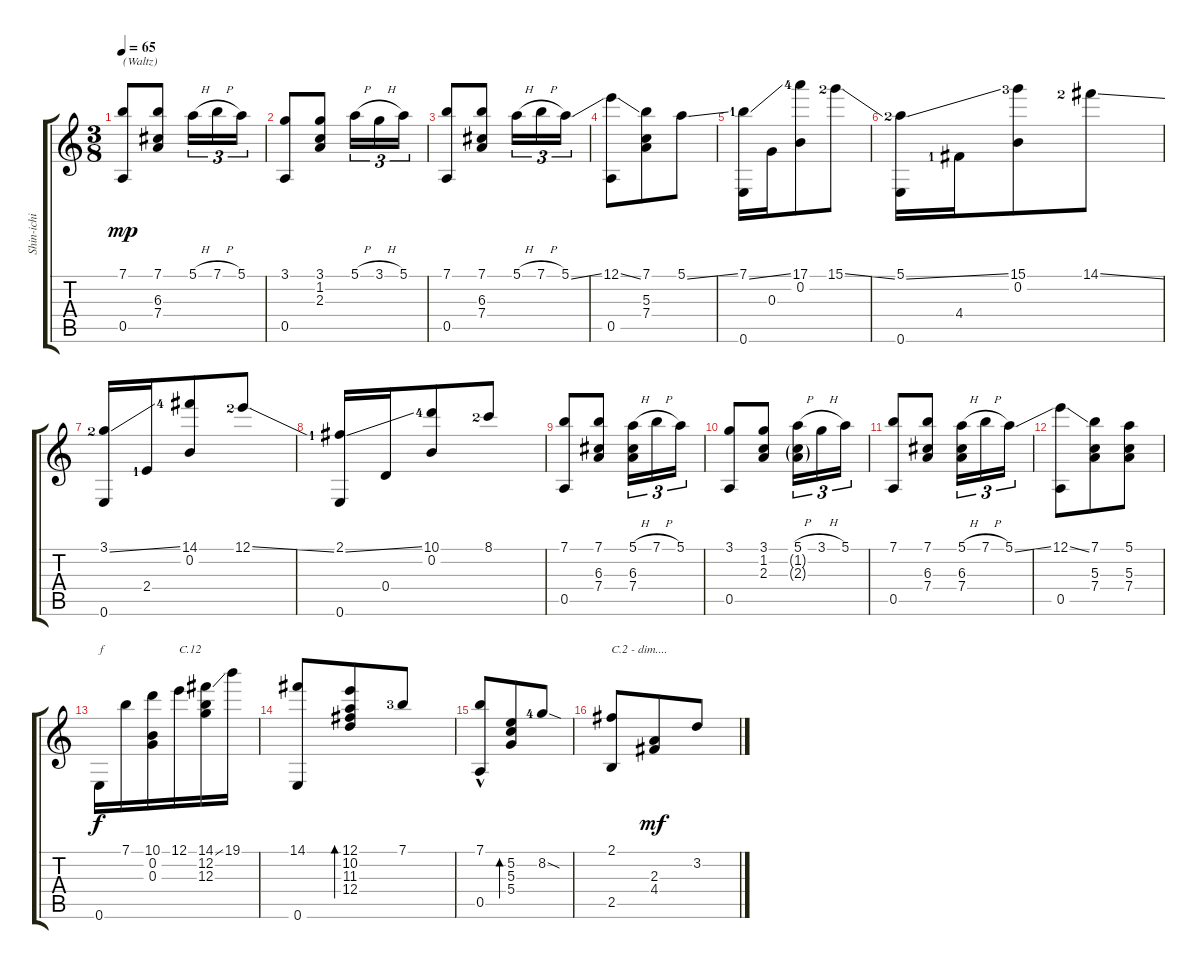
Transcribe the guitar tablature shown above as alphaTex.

\track ("Shin-ichi Fukuda" "Shin-ichi ") {instrument acousticguitarnylon}
\staff {score tabs}
\tuning (E4 B3 G3 D3 A2 E2) {hide}
\ts (3 8)
\tempo 65
\clef g2
\ks c
(7.1 0.5).8{txt "(Waltz)" dy mp} (7.1 6.3 7.4).8 5.1{h}.16{tu (3 2)} 7.1{h}.16{tu (3 2)} 5.1.16{tu (3 2)} |
(3.1 0.5).8 (3.1 1.2 2.3).8 5.1{h}.16{tu (3 2)} 3.1{h}.16{tu (3 2)} 5.1.16{tu (3 2)} |
(7.1 0.5).8 (7.1 6.3 7.4).8 5.1{h}.16{tu (3 2)} 7.1{h}.16{tu (3 2)} 5.1{ss}.16{tu (3 2)} |
(12.1{ss} 0.5).8 (7.1 5.3 7.4).8 5.1{ss}.8 |
(7.1{ss lf 2} 0.6).16 0.3.16 (17.1{lf 5} 0.2).8 15.1{ss lf 3}.8 |
(5.1{ss lf 3} 0.6).16 4.4{lf 2}.16 (15.1{lf 4} 0.2).8 14.1{ss lf 3}.8 |
(3.1{ss lf 3} 0.6).16 2.4{lf 2}.16 (14.1{lf 5} 0.2).8 12.1{ss lf 3}.8 |
(2.1{ss lf 2} 0.6).16 0.4.16 (10.1{lf 5} 0.2).8 8.1{lf 3}.8 |
(7.1 0.5).8 (7.1 6.3 7.4).8 (5.1{h} 6.3 7.4).16{tu (3 2)} 7.1{h}.16{tu (3 2)} 5.1.16{tu (3 2)} |
(3.1 0.5).8 (3.1 1.2 2.3).8 (5.1{h} 1.2{g} 2.3{g}).16{tu (3 2)} 3.1{h}.16{tu (3 2)} 5.1.16{tu (3 2)} |
(7.1 0.5).8 (7.1 6.3 7.4).8 (5.1{h} 6.3 7.4).16{tu (3 2)} 7.1{h}.16{tu (3 2)} 5.1{ss}.16{tu (3 2)} |
(12.1{ss} 0.5).8 (7.1 5.3 7.4).8 (5.1 5.3 7.4).8 |
0.6.16{txt "f" dy f} 7.1.16 (10.1 0.2 0.3).16 12.1.16{txt "C.12"} (14.1{ss} 12.2 12.3).16 19.1.16 |
(14.1 0.6).8 (12.1 10.2 11.3 12.4).8{bd 120} 7.1{lf 4}.8 |
(7.1{hac} 0.5).8 (5.2 5.3 5.4).8{bd 120} 8.2{sod lf 5}.8 |
(2.1 2.5).8{txt "C.2 - dim...."} (2.3 4.4).8{dy mf} 3.2.8
